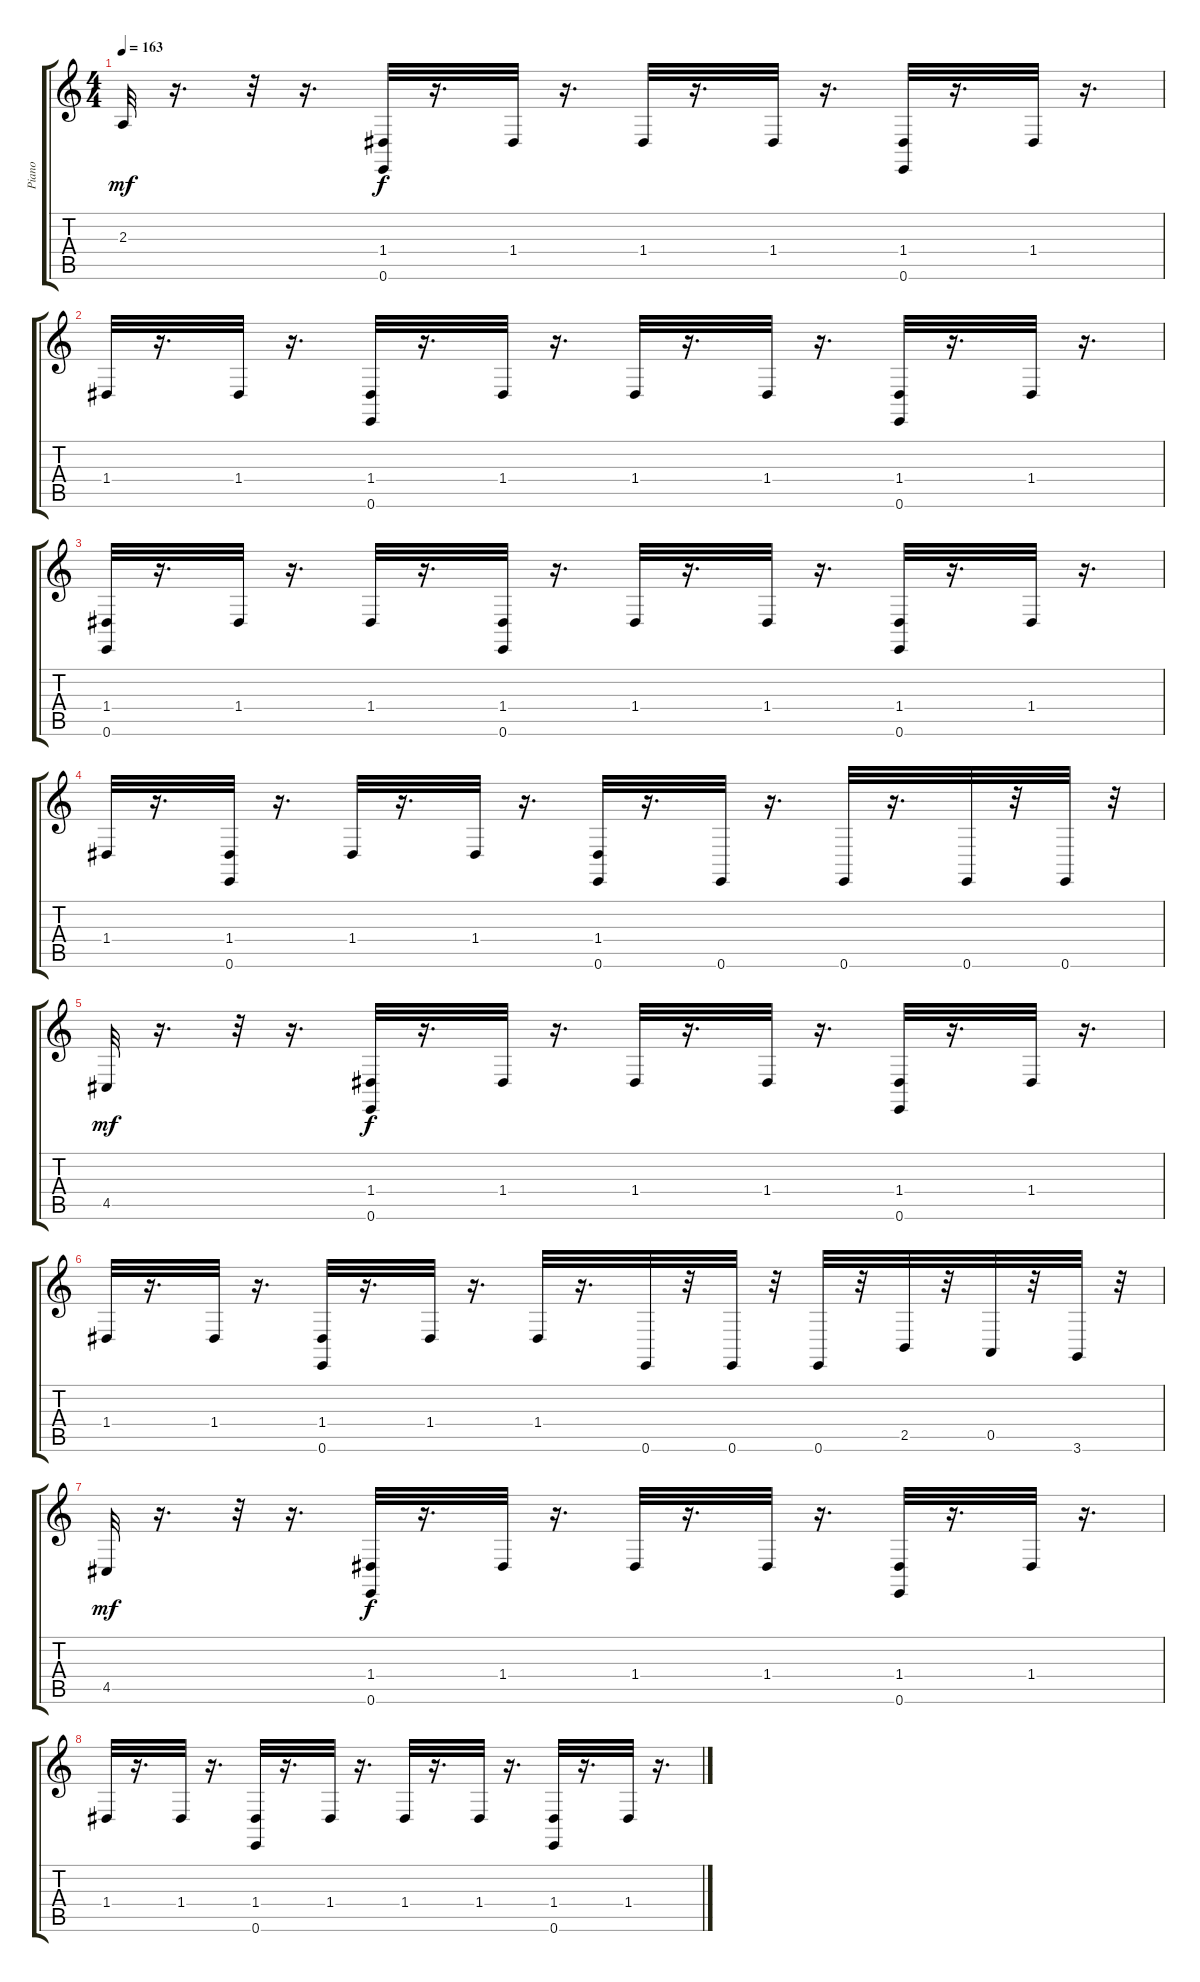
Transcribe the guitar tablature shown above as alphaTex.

\track ("Piano" "Piano") {instrument acousticgrandpiano}
\staff {score tabs}
\tuning (E4 B3 G3 D3 A2 E2) {hide}
\ts (4 4)
\tempo 163
\clef g2
\ks c
2.3.32{dy mf} r.16{d} r.32 r.16{d} (1.4 0.6).32{dy f} r.16{d} 1.4.32 r.16{d} 1.4.32 r.16{d} 1.4.32 r.16{d} (1.4 0.6).32 r.16{d} 1.4.32 r.16{d} |
1.4.32 r.16{d} 1.4.32 r.16{d} (1.4 0.6).32 r.16{d} 1.4.32 r.16{d} 1.4.32 r.16{d} 1.4.32 r.16{d} (1.4 0.6).32 r.16{d} 1.4.32 r.16{d} |
(1.4 0.6).32 r.16{d} 1.4.32 r.16{d} 1.4.32 r.16{d} (1.4 0.6).32 r.16{d} 1.4.32 r.16{d} 1.4.32 r.16{d} (1.4 0.6).32 r.16{d} 1.4.32 r.16{d} |
1.4.32 r.16{d} (1.4 0.6).32 r.16{d} 1.4.32 r.16{d} 1.4.32 r.16{d} (1.4 0.6).32 r.16{d} 0.6.32 r.16{d} 0.6.32 r.16{d} 0.6.32 r.32 0.6.32 r.32 |
4.5.32{dy mf} r.16{d} r.32 r.16{d} (1.4 0.6).32{dy f} r.16{d} 1.4.32 r.16{d} 1.4.32 r.16{d} 1.4.32 r.16{d} (1.4 0.6).32 r.16{d} 1.4.32 r.16{d} |
1.4.32 r.16{d} 1.4.32 r.16{d} (1.4 0.6).32 r.16{d} 1.4.32 r.16{d} 1.4.32 r.16{d} 0.6.32 r.32 0.6.32 r.32 0.6.32 r.32 2.5.32 r.32 0.5.32 r.32 3.6.32 r.32 |
4.5.32{dy mf} r.16{d} r.32 r.16{d} (1.4 0.6).32{dy f} r.16{d} 1.4.32 r.16{d} 1.4.32 r.16{d} 1.4.32 r.16{d} (1.4 0.6).32 r.16{d} 1.4.32 r.16{d} |
1.4.32 r.16{d} 1.4.32 r.16{d} (1.4 0.6).32 r.16{d} 1.4.32 r.16{d} 1.4.32 r.16{d} 1.4.32 r.16{d} (1.4 0.6).32 r.16{d} 1.4.32 r.16{d}
